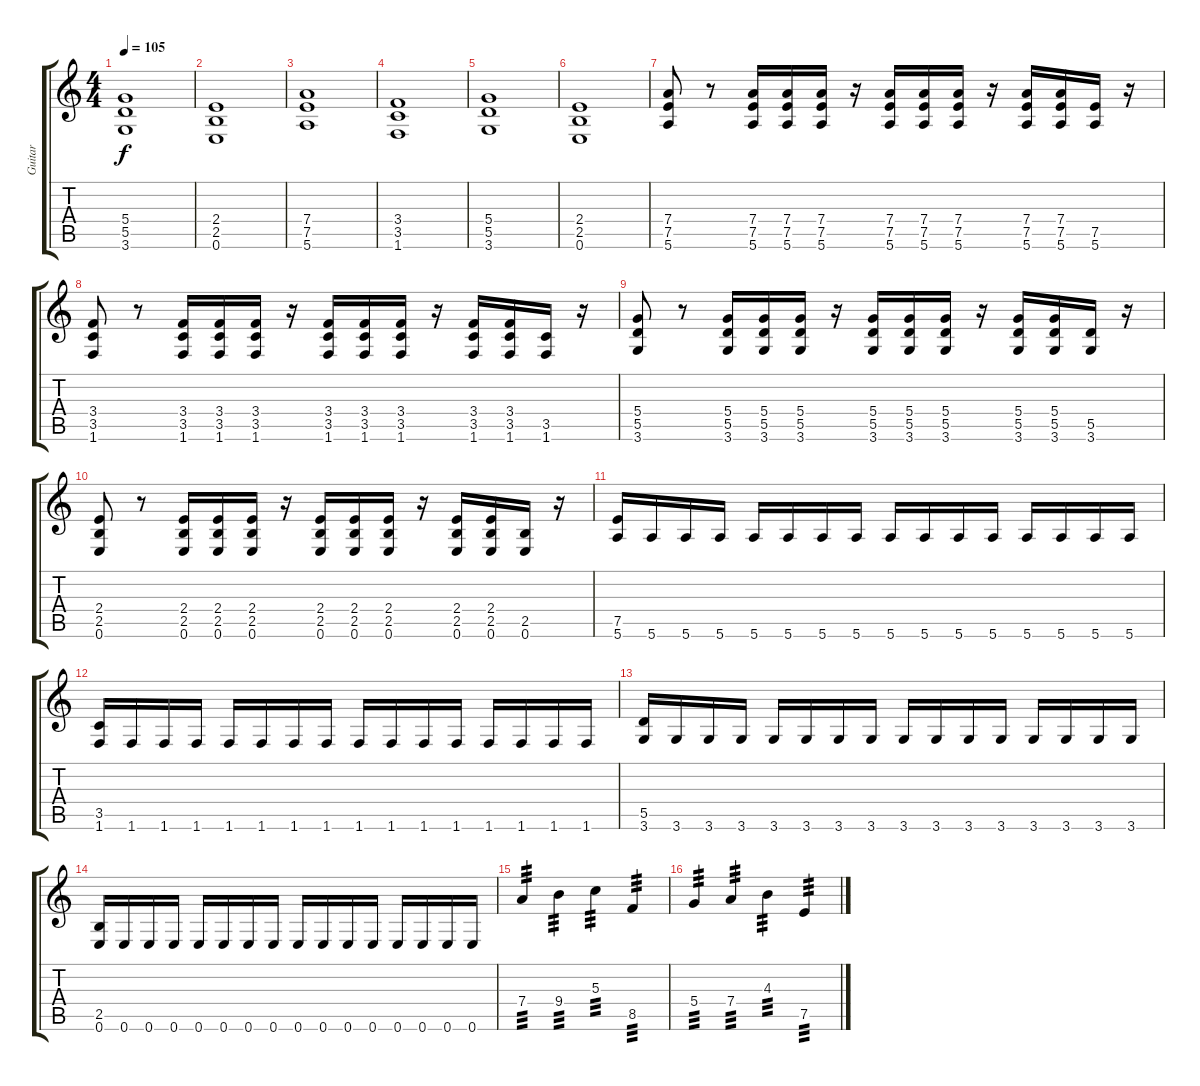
\track ("Guitar" "Guitar") {instrument distortionguitar}
\staff {score tabs}
\tuning (E4 B3 G3 D3 A2 E2) {hide}
\ts (4 4)
\tempo 105
\clef g2
\ks c
(5.4 5.5 3.6).1{dy f} |
(2.4 2.5 0.6).1 |
(7.4 7.5 5.6).1 |
(3.4 3.5 1.6).1 |
(5.4 5.5 3.6).1 |
(2.4 2.5 0.6).1 |
(7.4 7.5 5.6).8 r.8 (7.4 7.5 5.6).16 (7.4 7.5 5.6).16 (7.4 7.5 5.6).16 r.16 (7.4 7.5 5.6).16 (7.4 7.5 5.6).16 (7.4 7.5 5.6).16 r.16 (7.4 7.5 5.6).16 (7.4 7.5 5.6).16 (7.5 5.6).16 r.16 |
(3.4 3.5 1.6).8 r.8 (3.4 3.5 1.6).16 (3.4 3.5 1.6).16 (3.4 3.5 1.6).16 r.16 (3.4 3.5 1.6).16 (3.4 3.5 1.6).16 (3.4 3.5 1.6).16 r.16 (3.4 3.5 1.6).16 (3.4 3.5 1.6).16 (3.5 1.6).16 r.16 |
(5.4 5.5 3.6).8 r.8 (5.4 5.5 3.6).16 (5.4 5.5 3.6).16 (5.4 5.5 3.6).16 r.16 (5.4 5.5 3.6).16 (5.4 5.5 3.6).16 (5.4 5.5 3.6).16 r.16 (5.4 5.5 3.6).16 (5.4 5.5 3.6).16 (5.5 3.6).16 r.16 |
(2.4 2.5 0.6).8 r.8 (2.4 2.5 0.6).16 (2.4 2.5 0.6).16 (2.4 2.5 0.6).16 r.16 (2.4 2.5 0.6).16 (2.4 2.5 0.6).16 (2.4 2.5 0.6).16 r.16 (2.4 2.5 0.6).16 (2.4 2.5 0.6).16 (2.5 0.6).16 r.16 |
(7.5 5.6).16 5.6.16 5.6.16 5.6.16 5.6.16 5.6.16 5.6.16 5.6.16 5.6.16 5.6.16 5.6.16 5.6.16 5.6.16 5.6.16 5.6.16 5.6.16 |
(3.5 1.6).16 1.6.16 1.6.16 1.6.16 1.6.16 1.6.16 1.6.16 1.6.16 1.6.16 1.6.16 1.6.16 1.6.16 1.6.16 1.6.16 1.6.16 1.6.16 |
(5.5 3.6).16 3.6.16 3.6.16 3.6.16 3.6.16 3.6.16 3.6.16 3.6.16 3.6.16 3.6.16 3.6.16 3.6.16 3.6.16 3.6.16 3.6.16 3.6.16 |
(2.5 0.6).16 0.6.16 0.6.16 0.6.16 0.6.16 0.6.16 0.6.16 0.6.16 0.6.16 0.6.16 0.6.16 0.6.16 0.6.16 0.6.16 0.6.16 0.6.16 |
7.4.4{tp 3} 9.4.4{tp 3} 5.3.4{tp 3} 8.5.4{tp 3} |
5.4.4{tp 3} 7.4.4{tp 3} 4.3.4{tp 3} 7.5.4{tp 3}
